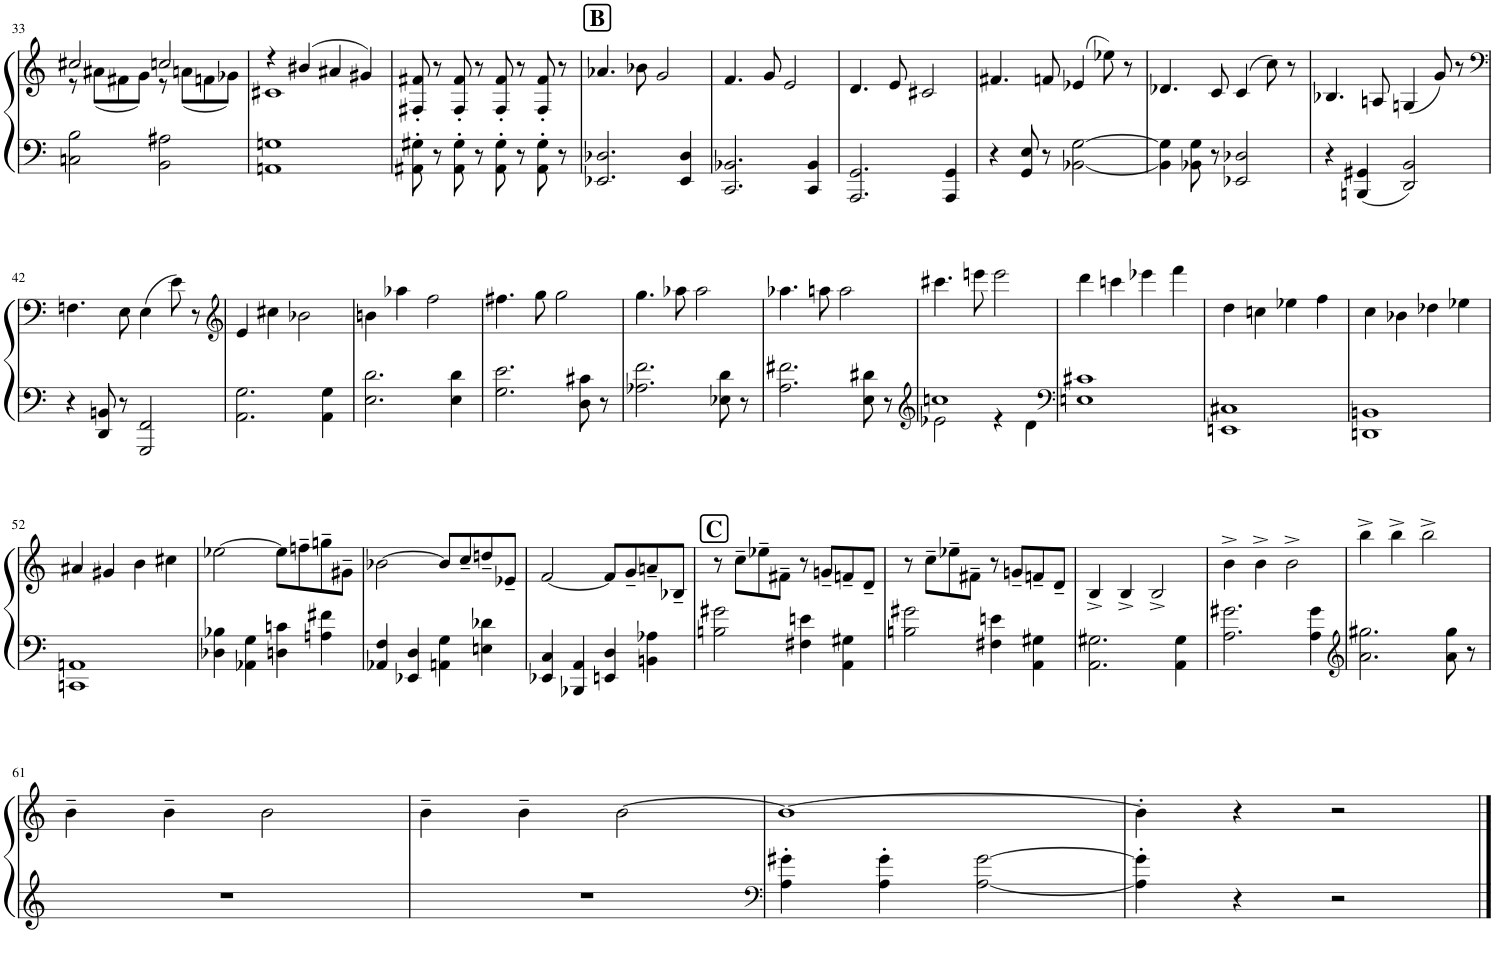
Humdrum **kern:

**kern	**kern
*part1	*part1
*staff2	*staff1
*I"Piano	*
*I'Pno	*
!!LO:PB:g=z
*clefF4	*clefG2
*k[]	*k[]
*M4/4	*M4/4
=33	=33
*	*^
2Cn\ 2B\	2cc#X/	8r
.	.	(8a#X\L
.	.	8f#X\
.	.	8g\J)
2BB\ 2A#X\	2ccn/	8r
.	.	(8an\L
.	.	8fn\
.	.	8g-X\J)
=34	=34	=34
1AAn 1Gn	4r	1c#X
.	(4b#X/	.
.	4a#X/	.
.	4g#X/)	.
*	*v	*v
=35	=35
8AA#X\' 8G#X\'	8F#X/' 8f#X/'
8r	8r
8AA#\' 8G#\'	8F#/' 8f#/'
8r	8r
8AA#\' 8G#\'	8F#/' 8f#/'
8r	8r
8AA#\' 8G#\'	8F#/' 8f#/'
8r	8r
=36	=36
!	!LO:TX:a:B:t=B
2.EE-X/ 2.D-X/	4.a-X/
.	8b-X\
.	2g/
4EE-/ 4D-/	.
=37	=37
2.CC/ 2.BB-X/	4.f/
.	8g/
.	2e/
4CC/ 4BB-/	.
=38	=38
2.AAA/ 2.GG/	4.d/
.	8e/
.	2c#X/
4AAA/ 4GG/	.
=39	=39
4r	4.f#X/
8GG/ 8E/	.
8r	8fn/
[2BB-X\ [2G\	(4e-X/
.	8ee-X\)
.	8r
=40	=40
4BB-\] 4G\]	4.d-X/
8BB-X\ 8G\	.
8r	8c/
2EE-X/ 2D-X/	(4c/
.	8cc\)
.	8r
=41	=41
4r	4.B-X/
4BBBn/ 4GG#X/	.
.	8An/
2DD/ 2BB/	(4Gn/
.	8g/)
.	8r
!!LO:LB:g=z
=42	=42
*	*clefF4
4r	4.Fn\
8DD/ 8BBn/	.
8r	8E\
2GGG/ 2FF/	(4E\
.	8e\)
.	8r
=43	=43
*	*clefG2
2.AA\ 2.G\	4e/
.	4cc#X\
.	2b-X\
4AA\ 4G\	.
=44	=44
2.E\ 2.d\	4bn\
.	4aa-X\
.	2ff\
4E\ 4d\	.
=45	=45
2.G\ 2.e\	4.ff#X\
.	8gg\
.	2gg\
8D\ 8c#X\	.
8r	.
=46	=46
2.A-X\ 2.f\	4.gg\
.	8aa-X\
.	2aa-\
8E-X\ 8d\	.
8r	.
=47	=47
2.A\ 2.f#X\	4.aa-X\
.	8aan\
.	2aa\
8E\ 8d#X\	.
8r	.
=48	=48
*clefG2	*
*^	*
1ccn	2e-X\	4.ccc#X\
.	.	8eeen\
.	4r	2eee\
.	4d\	.
*v	*v	*
=49	=49
*clefF4	*
1En 1c#X	4ddd\
.	4cccn\
.	4eee-X\
.	4fff\
=50	=50
1EEn 1C#X	4dd\
.	4ccn\
.	4ee-X\
.	4ff\
=51	=51
1DDn 1BBn	4cc\
.	4b-X\
.	4dd-X\
.	4ee-X\
!!LO:LB:g=z
=52	=52
1CCn 1AAn	4a#X/
.	4g#X/
.	4b\
.	4cc#X\
=53	=53
4D-X\ 4B-X\	[2ee-X\
4AA-X\ 4G\	.
4Dn\ 4cn\	8ee-\L]
.	8ffn~\
4An\ 4f#X\	8ggn~\
.	8g#X~\J
=54	=54
4AA-X/ 4F/	[2b-X\
4EE-X/ 4D/	.
4AAn\ 4G\	8b-/L]
.	8cc~/
4En\ 4d-X\	8ddn~/
.	8e-X~/J
=55	=55
4EE-X/ 4C/	[2f/
4BBB-X/ 4AA/	.
4EEn/ 4D/	8f/L]
.	8g~/
4BBn\ 4A-X\	8an~/
.	8B-X~/J
=56	=56
!	!LO:TX:a:B:t=C
2Bn\ 2g#X\	8r
.	8cc~\L
.	8ee-X~\
.	8f#X~\J
4F#X\ 4en\	8r
.	8gn~/L
4AA\ 4G#X\	8fn~/
.	8d~/J
=57	=57
2Bn\ 2g#X\	8r
.	8cc~\L
.	8ee-X~\
.	8f#X~\J
4F#X\ 4en\	8r
.	8gn~/L
4AA\ 4G#X\	8fn~/
.	8d~/J
=58	=58
2.AA\ 2.G#X\	4B^/
.	4B^/
.	2B^/
4AA\ 4G#\	.
=59	=59
2.A\ 2.g#X\	4b^\
.	4b^\
.	2b^\
4A\ 4g#\	.
=60	=60
*clefG2	*
2.a\ 2.gg#X\	4bb^\
.	4bb^\
.	2bb^\
8a\ 8gg#\	.
8r	.
!!LO:LB:g=z
=61	=61
1r	4b~\
.	4b~\
.	2b\
=62	=62
1r	4b~\
.	4b~\
.	[2b\
=63	=63
*clefF4	*
4A\' 4g#X\'	1b_
4A\' 4g#\'	.
[2A\ [2g#\	.
=64	=64
4A\]' 4g#\]'	4b'\]
4r	4r
2r	2r
==	==
*-	*-
